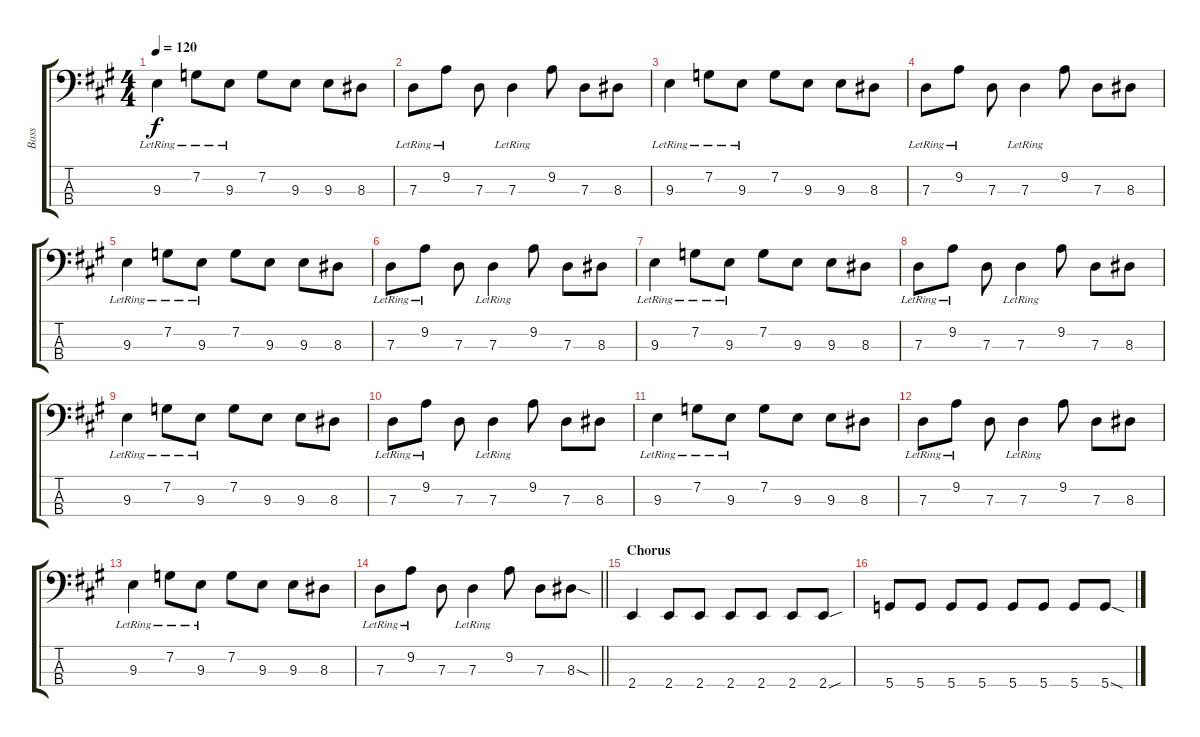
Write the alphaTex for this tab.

\track ("Bass" "Bass") {instrument electricbassfinger}
\staff {score tabs}
\tuning (F2 C2 G1 D1) {hide}
\ts (4 4)
\tempo 120
\clef f4
\ks a
9.3{lr}.4{dy f} 7.2{lr}.8 9.3{lr}.8 7.2.8 9.3.8 9.3.8 8.3.8 |
7.3{lr}.8 9.2{lr}.8 7.3.8 7.3{lr}.4 9.2.8 7.3.8 8.3.8 |
9.3{lr}.4 7.2{lr}.8 9.3{lr}.8 7.2.8 9.3.8 9.3.8 8.3.8 |
7.3{lr}.8 9.2{lr}.8 7.3.8 7.3{lr}.4 9.2.8 7.3.8 8.3.8 |
9.3{lr}.4 7.2{lr}.8 9.3{lr}.8 7.2.8 9.3.8 9.3.8 8.3.8 |
7.3{lr}.8 9.2{lr}.8 7.3.8 7.3{lr}.4 9.2.8 7.3.8 8.3.8 |
9.3{lr}.4 7.2{lr}.8 9.3{lr}.8 7.2.8 9.3.8 9.3.8 8.3.8 |
7.3{lr}.8 9.2{lr}.8 7.3.8 7.3{lr}.4 9.2.8 7.3.8 8.3.8 |
9.3{lr}.4 7.2{lr}.8 9.3{lr}.8 7.2.8 9.3.8 9.3.8 8.3.8 |
7.3{lr}.8 9.2{lr}.8 7.3.8 7.3{lr}.4 9.2.8 7.3.8 8.3.8 |
9.3{lr}.4 7.2{lr}.8 9.3{lr}.8 7.2.8 9.3.8 9.3.8 8.3.8 |
7.3{lr}.8 9.2{lr}.8 7.3.8 7.3{lr}.4 9.2.8 7.3.8 8.3.8 |
9.3{lr}.4 7.2{lr}.8 9.3{lr}.8 7.2.8 9.3.8 9.3.8 8.3.8 |
\barLineRight lightlight
7.3{lr}.8 9.2{lr}.8 7.3.8 7.3{lr}.4 9.2.8 7.3.8 8.3{sod}.8 |
\section ("" "Chorus")
2.4.4 2.4.8 2.4.8 2.4.8 2.4.8 2.4.8 2.4{sou}.8 |
5.4.8 5.4.8 5.4.8 5.4.8 5.4.8 5.4.8 5.4.8 5.4{sod}.8
